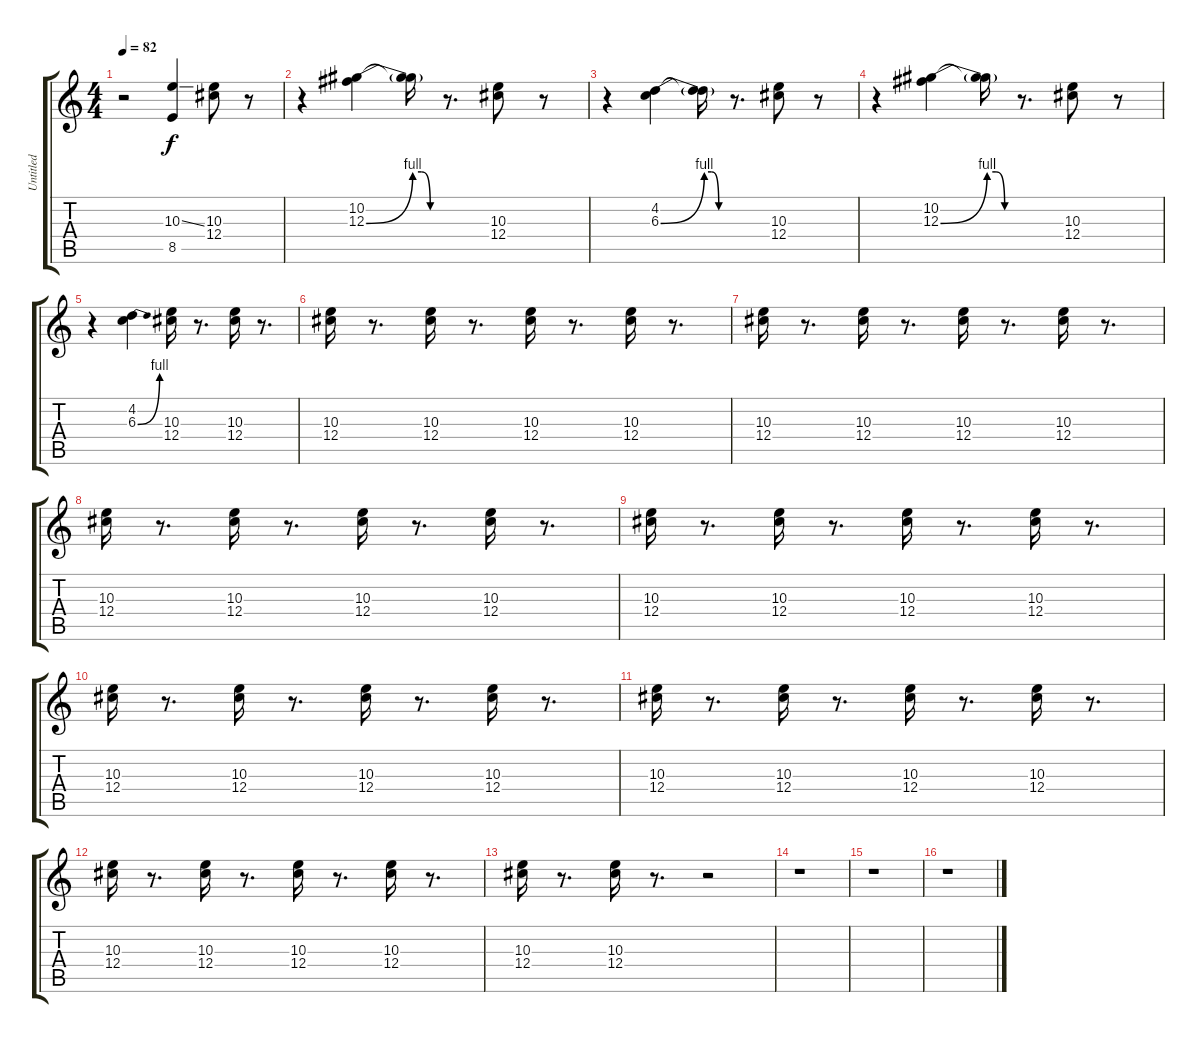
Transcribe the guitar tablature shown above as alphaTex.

\track ("Untitled" "Untitled") {instrument distortionguitar}
\staff {score tabs}
\tuning (Eb4 Bb3 Gb3 Db3 Ab2 Db2) {hide}
\ts (4 4)
\tempo 82
\clef g2
\ks c
r.2{dy f instrument distortionguitar} (10.3{ss} 8.5).4 (10.3 12.4).8 r.8 |
r.4 (10.2 12.3{be (bend 0 0 60 4)}).4 (10.2{t} 12.3{be (custom 0 4 20 4 40 0 60 0) t}).16 r.8{d} (10.3 12.4).8 r.8 |
r.4 (4.2 6.3{be (bend 0 0 60 4)}).4 (4.2{t} 6.3{be (custom 0 4 20 4 40 0 60 0) t}).16 r.8{d} (10.3 12.4).8 r.8 |
r.4 (10.2 12.3{be (bend 0 0 60 4)}).4 (10.2{t} 12.3{be (custom 0 4 20 4 40 0 60 0) t}).16 r.8{d} (10.3 12.4).8 r.8 |
r.4 (4.2 6.3{be (bend 0 0 60 4)}).4 (10.3 12.4).16 r.8{d} (10.3 12.4).16 r.8{d} |
(10.3 12.4).16 r.8{d} (10.3 12.4).16 r.8{d} (10.3 12.4).16 r.8{d} (10.3 12.4).16 r.8{d} |
(10.3 12.4).16 r.8{d} (10.3 12.4).16 r.8{d} (10.3 12.4).16 r.8{d} (10.3 12.4).16 r.8{d} |
(10.3 12.4).16 r.8{d} (10.3 12.4).16 r.8{d} (10.3 12.4).16 r.8{d} (10.3 12.4).16 r.8{d} |
(10.3 12.4).16 r.8{d} (10.3 12.4).16 r.8{d} (10.3 12.4).16 r.8{d} (10.3 12.4).16 r.8{d} |
(10.3 12.4).16 r.8{d} (10.3 12.4).16 r.8{d} (10.3 12.4).16 r.8{d} (10.3 12.4).16 r.8{d} |
(10.3 12.4).16 r.8{d} (10.3 12.4).16 r.8{d} (10.3 12.4).16 r.8{d} (10.3 12.4).16 r.8{d} |
(10.3 12.4).16 r.8{d} (10.3 12.4).16 r.8{d} (10.3 12.4).16 r.8{d} (10.3 12.4).16 r.8{d} |
(10.3 12.4).16 r.8{d} (10.3 12.4).16 r.8{d} r.2 |
r.1 |
r.1 |
r.1
